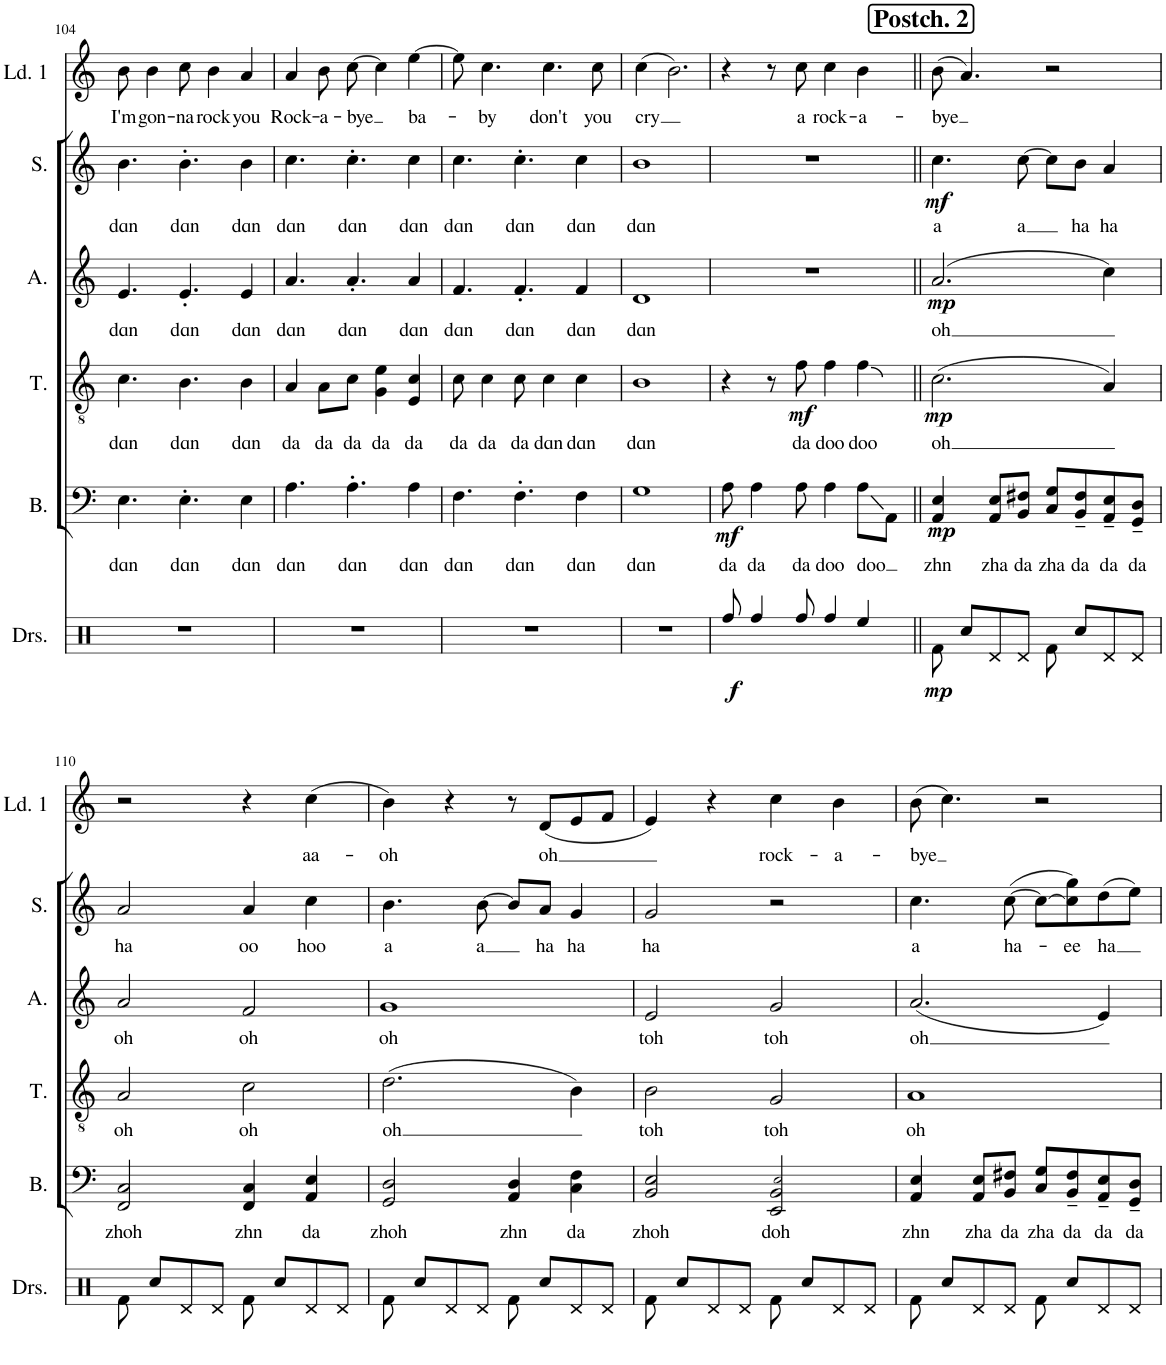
**kern	**dynam	**kern	**text	**dynam	**kern	**text	**dynam	**kern	**text	**dynam	**kern	**text	**dynam	**kern	**text
*part6	*part6	*part5	*part5	*part5	*part4	*part4	*part4	*part3	*part3	*part3	*part2	*part2	*part2	*part1	*part1
*staff6	*staff6	*staff5	*staff5	*staff5	*staff4	*staff4	*staff4	*staff3	*staff3	*staff3	*staff2	*staff2	*staff2	*staff1	*staff1
*I"Drumset	*	*I"Bass	*	*	*I"Tenor	*	*	*I"Alto	*	*	*I"Soprano	*	*	*I"Lead 1	*
*I'Drs.	*	*I'B.	*	*	*I'T.	*	*	*I'A.	*	*	*I'S.	*	*	*I'Ld. 1	*
!!LO:PB:g=z
*clefX	*	*clefF4	*	*	*clefGv2	*	*	*clefG2	*	*	*clefG2	*	*	*clefG2	*
*k[]	*	*k[]	*	*	*k[]	*	*	*k[]	*	*	*k[]	*	*	*k[]	*
*M2/2	*	*M2/2	*	*	*M2/2	*	*	*M2/2	*	*	*M2/2	*	*	*M2/2	*
*met(c|)	*	*met(c|)	*	*	*met(c|)	*	*	*met(c|)	*	*	*met(c|)	*	*	*met(c|)	*
=104	=104	=104	=104	=104	=104	=104	=104	=104	=104	=104	=104	=104	=104	=104	=104
!	!	!	!LO:LY:b	!	!	!LO:LY:b	!	!	!LO:LY:b	!	!	!LO:LY:b	!	!	!LO:LY:b
1r	.	4.E\	dɑn	.	4.c\	dɑn	.	4.e/	dɑn	.	4.b\	dɑn	.	8b\	I'm
!	!	!	!	!	!	!	!	!	!	!	!	!	!	!	!LO:LY:b
.	.	.	.	.	.	.	.	.	.	.	.	.	.	4b\	gon-
!	!	!	!LO:LY:b	!	!	!LO:LY:b	!	!	!LO:LY:b	!	!	!LO:LY:b	!	!	!LO:LY:b
.	.	4.E'\	dɑn	.	4.B\	dɑn	.	4.e'/	dɑn	.	4.b'\	dɑn	.	8cc\	-na
!	!	!	!	!	!	!	!	!	!	!	!	!	!	!	!LO:LY:b
.	.	.	.	.	.	.	.	.	.	.	.	.	.	4b\	rock
!	!	!	!LO:LY:b	!	!	!LO:LY:b	!	!	!LO:LY:b	!	!	!LO:LY:b	!	!	!LO:LY:b
.	.	4E\	dɑn	.	4B\	dɑn	.	4e/	dɑn	.	4b\	dɑn	.	4a/	you
=105	=105	=105	=105	=105	=105	=105	=105	=105	=105	=105	=105	=105	=105	=105	=105
!	!	!	!LO:LY:b	!	!	!LO:LY:b	!	!	!LO:LY:b	!	!	!LO:LY:b	!	!	!LO:LY:b
1r	.	4.A\	dɑn	.	4A/	da	.	4.a/	dɑn	.	4.cc\	dɑn	.	4a/	Rock-
!	!	!	!	!	!	!LO:LY:b	!	!	!	!	!	!	!	!	!LO:LY:b
.	.	.	.	.	8A\L	da	.	.	.	.	.	.	.	8b\	-a-
!	!	!	!LO:LY:b	!	!	!LO:LY:b	!	!	!LO:LY:b	!	!	!LO:LY:b	!	!	!LO:LY:b
.	.	4.A'\	dɑn	.	8c\J	da	.	4.a'/	dɑn	.	4.cc'\	dɑn	.	[8cc\	-bye
!	!	!	!	!	!	!LO:LY:b	!	!	!	!	!	!	!	!	!
.	.	.	.	.	4G\ 4e\	da	.	.	.	.	.	.	.	4cc\]	.
!	!	!	!LO:LY:b	!	!	!LO:LY:b	!	!	!LO:LY:b	!	!	!LO:LY:b	!	!	!LO:LY:b
.	.	4A\	dɑn	.	4E/ 4c/	da	.	4a/	dɑn	.	4cc\	dɑn	.	[4ee\	ba-
=106	=106	=106	=106	=106	=106	=106	=106	=106	=106	=106	=106	=106	=106	=106	=106
!	!	!	!LO:LY:b	!	!	!LO:LY:b	!	!	!LO:LY:b	!	!	!LO:LY:b	!	!	!
1r	.	4.F\	dɑn	.	8c\	da	.	4.f/	dɑn	.	4.cc\	dɑn	.	8ee\]	.
!	!	!	!	!	!	!LO:LY:b	!	!	!	!	!	!	!	!	!LO:LY:b
.	.	.	.	.	4c\	da	.	.	.	.	.	.	.	4.cc\	by
!	!	!	!LO:LY:b	!	!	!LO:LY:b	!	!	!LO:LY:b	!	!	!LO:LY:b	!	!	!
.	.	4.F'\	dɑn	.	8c\	da	.	4.f'/	dɑn	.	4.cc'\	dɑn	.	.	.
!	!	!	!	!	!	!LO:LY:b	!	!	!	!	!	!	!	!	!LO:LY:b
.	.	.	.	.	4c\	dɑn	.	.	.	.	.	.	.	4.cc\	don't
!	!	!	!LO:LY:b	!	!	!LO:LY:b	!	!	!LO:LY:b	!	!	!LO:LY:b	!	!	!
.	.	4F\	dɑn	.	4c\	dɑn	.	4f/	dɑn	.	4cc\	dɑn	.	.	.
!	!	!	!	!	!	!	!	!	!	!	!	!	!	!	!LO:LY:b
.	.	.	.	.	.	.	.	.	.	.	.	.	.	8cc\	you
=107	=107	=107	=107	=107	=107	=107	=107	=107	=107	=107	=107	=107	=107	=107	=107
!	!	!	!LO:LY:b	!	!	!LO:LY:b	!	!	!LO:LY:b	!	!	!LO:LY:b	!	!	!LO:LY:b
1r	.	1G	dɑn	.	1B	dɑn	.	1d	dɑn	.	1b	dɑn	.	(4cc\	cry
.	.	.	.	.	.	.	.	.	.	.	.	.	.	2.b\)	.
=108	=108	=108	=108	=108	=108	=108	=108	=108	=108	=108	=108	=108	=108	=108	=108
!	!LO:DY:b	!	!LO:LY:b	!LO:DY:b	!	!	!	!	!	!	!	!	!	!	!
8Rff/	f	8A\	da	mf	4r	.	.	1r	.	.	1r	.	.	4r	.
!	!	!	!LO:LY:b	!	!	!	!	!	!	!	!	!	!	!	!
4Rff/	.	4A\	da	.	.	.	.	.	.	.	.	.	.	.	.
.	.	.	.	.	8r	.	.	.	.	.	.	.	.	8r	.
!	!	!	!LO:LY:b	!	!	!LO:LY:b	!LO:DY:b	!	!	!	!	!	!	!	!LO:LY:b
8Rff/	.	8A\	da	.	8f\	da	mf	.	.	.	.	.	.	8cc\	a
!	!	!	!LO:LY:b	!	!	!LO:LY:b	!	!	!	!	!	!	!	!	!LO:LY:b
4Rff/	.	4A\	doo	.	4f\	doo	.	.	.	.	.	.	.	4cc\	rock-
!	!	!	!LO:LY:b	!	!	!LO:LY:b	!	!	!	!	!	!	!	!	!LO:LY:b
4Ree/	.	8A\L	doo	.	4f\	doo	.	.	.	.	.	.	.	4b\	-a-
.	.	8AA\J	.	.	.	.	.	.	.	.	.	.	.	.	.
!!LO:REH:place=s1:a:B:cj:fs=14:t=Postch. 2
=109||	=109||	=109||	=109||	=109||	=109||	=109||	=109||	=109||	=109||	=109||	=109||	=109||	=109||	=109||	=109||
!	!LO:DY:b	!	!LO:LY:b	!LO:DY:b	!	!LO:LY:b	!LO:DY:b	!	!LO:LY:b	!LO:DY:b	!	!LO:LY:b	!LO:DY:b	!	!LO:LY:b
8Rf\	mp	4AA/ 4E/	zhn	mp	(2.c\	oh	mp	(2.a/	oh	mp	4.cc\	a	mf	(8b\	-bye
8Rcc/L	.	.	.	.	.	.	.	.	.	.	.	.	.	4.a/)	.
!	!	!	!LO:LY:b	!	!	!	!	!	!	!	!	!	!	!	!
8Rd/	.	8AA/ 8E/L	zha	.	.	.	.	.	.	.	.	.	.	.	.
!	!	!	!LO:LY:b	!	!	!	!	!	!	!	!	!LO:LY:b	!	!	!
8Rd/J	.	8BB/ 8F#X/J	da	.	.	.	.	.	.	.	[8cc\	a	.	.	.
!	!	!	!LO:LY:b	!	!	!	!	!	!	!	!	!	!	!	!
8Rf\	.	8C/ 8G/L	zha	.	.	.	.	.	.	.	8cc\L]	.	.	2r	.
!	!	!	!LO:LY:b	!	!	!	!	!	!	!	!	!LO:LY:b	!	!	!
8Rcc/L	.	8BB/~ 8F#/~	da	.	.	.	.	.	.	.	8b\J	ha	.	.	.
!	!	!	!LO:LY:b	!	!	!	!	!	!	!	!	!LO:LY:b	!	!	!
8Rd/	.	8AA/~ 8E/~	da	.	4A/)	.	.	4cc\)	.	.	4a/	ha	.	.	.
!	!	!	!LO:LY:b	!	!	!	!	!	!	!	!	!	!	!	!
8Rd/J	.	8GG/~ 8D/~J	da	.	.	.	.	.	.	.	.	.	.	.	.
!!LO:LB:g=z
=110	=110	=110	=110	=110	=110	=110	=110	=110	=110	=110	=110	=110	=110	=110	=110
!	!	!	!LO:LY:b	!	!	!LO:LY:b	!	!	!LO:LY:b	!	!	!LO:LY:b	!	!	!
8Rf\	.	2FF/ 2C/	zhoh	.	2A/	oh	.	2a/	oh	.	2a/	ha	.	2r	.
8Rcc/L	.	.	.	.	.	.	.	.	.	.	.	.	.	.	.
8Rd/	.	.	.	.	.	.	.	.	.	.	.	.	.	.	.
8Rd/J	.	.	.	.	.	.	.	.	.	.	.	.	.	.	.
!	!	!	!LO:LY:b	!	!	!LO:LY:b	!	!	!LO:LY:b	!	!	!LO:LY:b	!	!	!
8Rf\	.	4FF/ 4C/	zhn	.	2c\	oh	.	2f/	oh	.	4a/	oo	.	4r	.
8Rcc/L	.	.	.	.	.	.	.	.	.	.	.	.	.	.	.
!	!	!	!LO:LY:b	!	!	!	!	!	!	!	!	!LO:LY:b	!	!	!LO:LY:b
8Rd/	.	4AA/ 4E/	da	.	.	.	.	.	.	.	4cc\	hoo	.	(4cc\	aa-
8Rd/J	.	.	.	.	.	.	.	.	.	.	.	.	.	.	.
=111	=111	=111	=111	=111	=111	=111	=111	=111	=111	=111	=111	=111	=111	=111	=111
!	!	!	!LO:LY:b	!	!	!LO:LY:b	!	!	!LO:LY:b	!	!	!LO:LY:b	!	!	!LO:LY:b
8Rf\	.	2GG/ 2D/	zhoh	.	(2.d\	oh	.	1g	oh	.	4.b\	a	.	4b\)	-oh
8Rcc/L	.	.	.	.	.	.	.	.	.	.	.	.	.	.	.
8Rd/	.	.	.	.	.	.	.	.	.	.	.	.	.	4r	.
!	!	!	!	!	!	!	!	!	!	!	!	!LO:LY:b	!	!	!
8Rd/J	.	.	.	.	.	.	.	.	.	.	[8b\	a	.	.	.
!	!	!	!LO:LY:b	!	!	!	!	!	!	!	!	!	!	!	!
8Rf\	.	4AA/ 4D/	zhn	.	.	.	.	.	.	.	8b/L]	.	.	8r	.
!	!	!	!	!	!	!	!	!	!	!	!	!LO:LY:b	!	!	!LO:LY:b
8Rcc/L	.	.	.	.	.	.	.	.	.	.	8a/J	ha	.	(8d/L	oh
!	!	!	!LO:LY:b	!	!	!	!	!	!	!	!	!LO:LY:b	!	!	!
8Rd/	.	4C\ 4F\	da	.	4B\)	.	.	.	.	.	4g/	ha	.	8e/	.
8Rd/J	.	.	.	.	.	.	.	.	.	.	.	.	.	8f/J	.
=112	=112	=112	=112	=112	=112	=112	=112	=112	=112	=112	=112	=112	=112	=112	=112
!	!	!	!LO:LY:b	!	!	!LO:LY:b	!	!	!LO:LY:b	!	!	!LO:LY:b	!	!	!
8Rf\	.	2BB/ 2E/	zhoh	.	2B\	toh	.	2e/	toh	.	2g/	ha	.	4e/)	.
8Rcc/L	.	.	.	.	.	.	.	.	.	.	.	.	.	.	.
8Rd/	.	.	.	.	.	.	.	.	.	.	.	.	.	4r	.
8Rd/J	.	.	.	.	.	.	.	.	.	.	.	.	.	.	.
!	!	!	!LO:LY:b	!	!	!LO:LY:b	!	!	!LO:LY:b	!	!	!	!	!	!LO:LY:b
8Rf\	.	2EE/ 2BB/ 2E!/	doh	.	2G/	toh	.	2g/	toh	.	2r	.	.	4cc\	rock-
8Rcc/L	.	.	.	.	.	.	.	.	.	.	.	.	.	.	.
!	!	!	!	!	!	!	!	!	!	!	!	!	!	!	!LO:LY:b
8Rd/	.	.	.	.	.	.	.	.	.	.	.	.	.	4b\	-a-
8Rd/J	.	.	.	.	.	.	.	.	.	.	.	.	.	.	.
=113	=113	=113	=113	=113	=113	=113	=113	=113	=113	=113	=113	=113	=113	=113	=113
!	!	!	!LO:LY:b	!	!	!LO:LY:b	!	!	!LO:LY:b	!	!	!LO:LY:b	!	!	!LO:LY:b
8Rf\	.	4AA/ 4E/	zhn	.	1A	oh	.	(2.a/	oh	.	4.cc\	a	.	(8b\	-bye
8Rcc/L	.	.	.	.	.	.	.	.	.	.	.	.	.	4.cc\)	.
!	!	!	!LO:LY:b	!	!	!	!	!	!	!	!	!	!	!	!
8Rd/	.	8AA/ 8E/L	zha	.	.	.	.	.	.	.	.	.	.	.	.
!	!	!	!LO:LY:b	!	!	!	!	!	!	!	!	!LO:LY:b	!	!	!
8Rd/J	.	8BB/ 8F#X/J	da	.	.	.	.	.	.	.	([8cc\	ha-	.	.	.
!	!	!	!LO:LY:b	!	!	!	!	!	!	!	!	!	!	!	!
8Rf\	.	8C/ 8G/L	zha	.	.	.	.	.	.	.	8cc\L_	.	.	2r	.
!	!	!	!LO:LY:b	!	!	!	!	!	!	!	!	!LO:LY:b	!	!	!
8Rcc/L	.	8BB/~ 8F#/~	da	.	.	.	.	.	.	.	8cc\] 8gg\)	-ee	.	.	.
!	!	!	!LO:LY:b	!	!	!	!	!	!	!	!	!LO:LY:b	!	!	!
8Rd/	.	8AA/~ 8E/~	da	.	.	.	.	4e/)	.	.	(8dd\	ha	.	.	.
!	!	!	!LO:LY:b	!	!	!	!	!	!	!	!	!	!	!	!
8Rd/J	.	8GG/~ 8D/~J	da	.	.	.	.	.	.	.	8ee\J)	.	.	.	.
=	=	=	=	=	=	=	=	=	=	=	=	=	=	=	=
*-	*-	*-	*-	*-	*-	*-	*-	*-	*-	*-	*-	*-	*-	*-	*-
